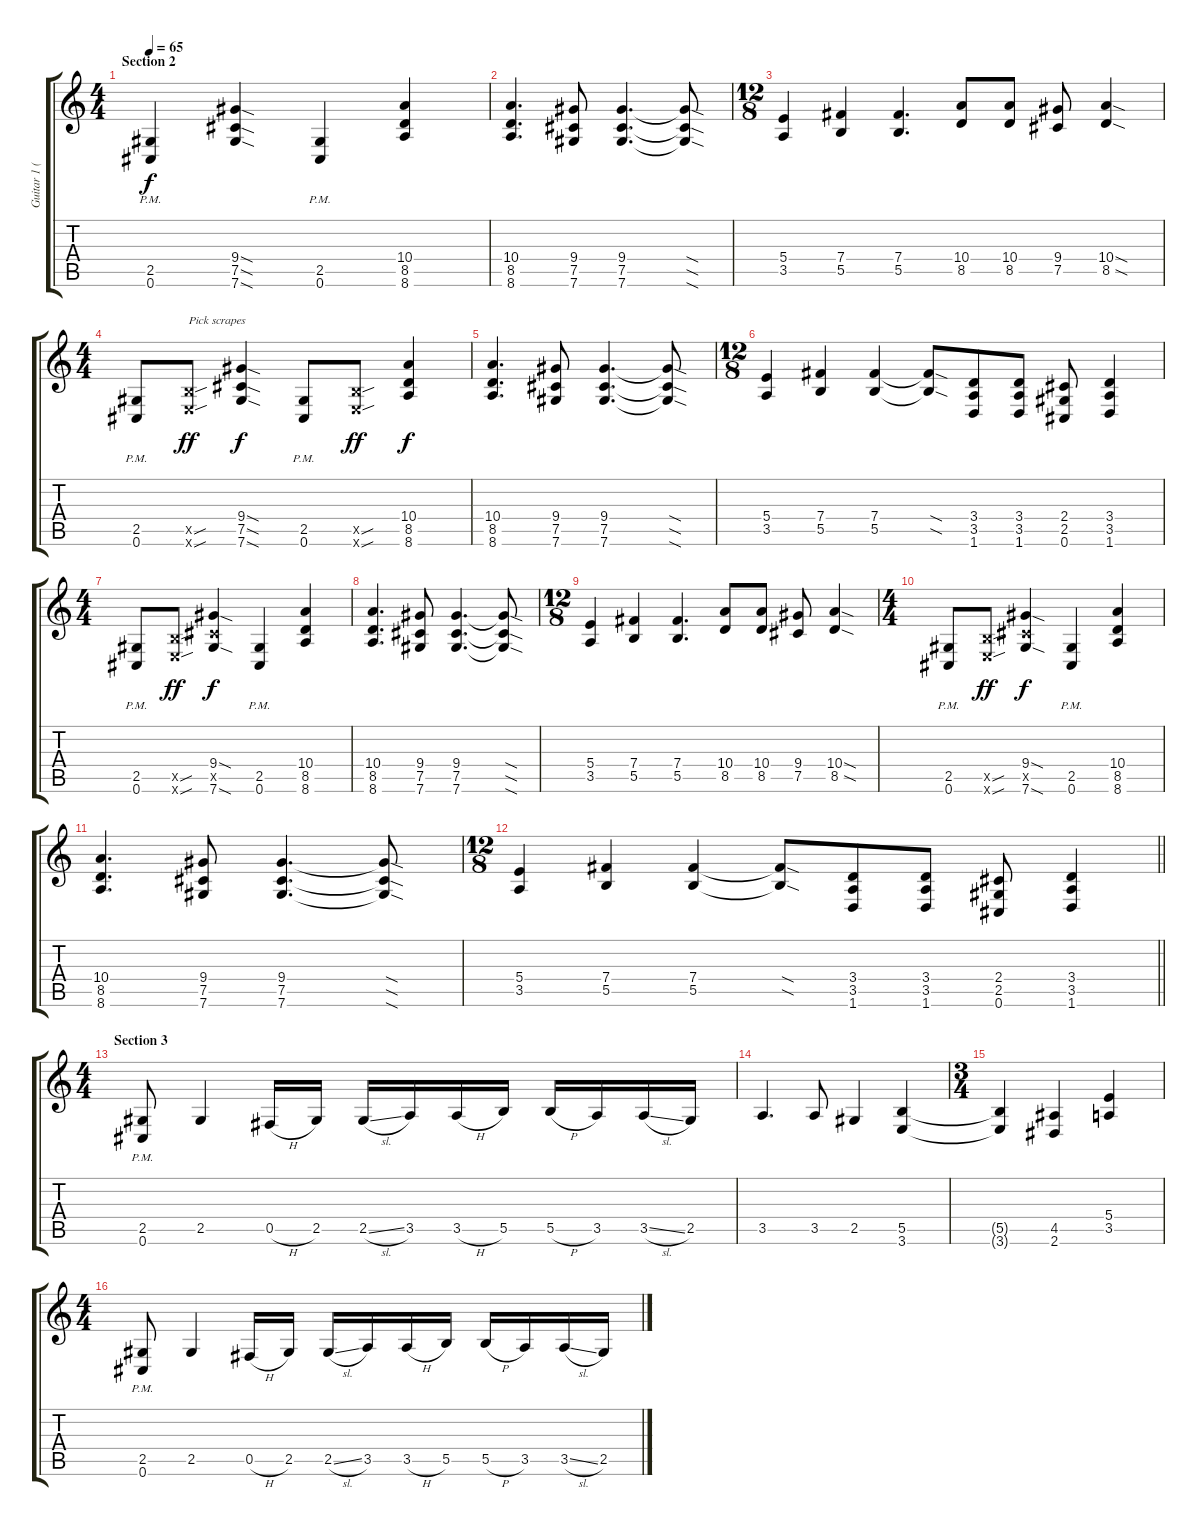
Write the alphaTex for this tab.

\track ("Guitar 1 (Distortion)" "Guitar 1 (") {instrument distortionguitar}
\staff {score tabs}
\tuning (Db4 Ab3 E3 B2 Gb2 Db2) {hide}
\ts (4 4)
\section ("" "Section 2")
\tempo 65
\clef g2
\ks c
(2.5{pm} 0.6{pm}).4{dy f} (9.4{sod} 7.5{sod} 7.6{sod}).4 (2.5{pm} 0.6{pm}).4 (10.4 8.5 8.6).4 |
(10.4 8.5 8.6).4{d} (9.4 7.5 7.6).8 (9.4 7.5 7.6).4{d} (9.4{sod t} 7.5{sod t} 7.6{sod t}).8 |
\ts (12 8)
(5.4 3.5).4 (7.4 5.5).4 (7.4 5.5).4{d} (10.4 8.5).8 (10.4 8.5).8 (9.4 7.5).8 (10.4{sod} 8.5{sod}).4 |
\ts (4 4)
(2.5{pm} 0.6{pm}).8 (5.5{sou x} 3.6{sou x}).8{txt "Pick scrapes" dy ff instrument guitarfretnoise} (9.4{sod} 7.5{sod} 7.6{sod}).4{dy f instrument distortionguitar} (2.5{pm} 0.6{pm}).8 (5.5{sou x} 3.6{sou x}).8{dy ff instrument guitarfretnoise} (10.4 8.5 8.6).4{dy f instrument distortionguitar} |
(10.4 8.5 8.6).4{d} (9.4 7.5 7.6).8 (9.4 7.5 7.6).4{d} (9.4{sod t} 7.5{sod t} 7.6{sod t}).8 |
\ts (12 8)
(5.4 3.5).4 (7.4 5.5).4 (7.4 5.5).4 (7.4{sod t} 5.5{sod t}).8 (3.4 3.5 1.6).8 (3.4 3.5 1.6).8 (2.4 2.5 0.6).8 (3.4 3.5 1.6).4 |
\ts (4 4)
(2.5{pm} 0.6{pm}).8 (5.5{sou x} 3.6{sou x}).8{dy ff instrument guitarfretnoise} (9.4{sod} 7.5{x} 7.6{sod}).4{dy f instrument distortionguitar} (2.5{pm} 0.6{pm}).4 (10.4 8.5 8.6).4 |
(10.4 8.5 8.6).4{d} (9.4 7.5 7.6).8 (9.4 7.5 7.6).4{d} (9.4{sod t} 7.5{sod t} 7.6{sod t}).8 |
\ts (12 8)
(5.4 3.5).4 (7.4 5.5).4 (7.4 5.5).4{d} (10.4 8.5).8 (10.4 8.5).8 (9.4 7.5).8 (10.4{sod} 8.5{sod}).4 |
\ts (4 4)
(2.5{pm} 0.6{pm}).8 (5.5{sou x} 3.6{sou x}).8{dy ff instrument guitarfretnoise} (9.4{sod} 7.5{x} 7.6{sod}).4{dy f instrument distortionguitar} (2.5{pm} 0.6{pm}).4 (10.4 8.5 8.6).4 |
(10.4 8.5 8.6).4{d} (9.4 7.5 7.6).8 (9.4 7.5 7.6).4{d} (9.4{sod t} 7.5{sod t} 7.6{sod t}).8 |
\ts (12 8)
\barLineRight lightlight
(5.4 3.5).4 (7.4 5.5).4 (7.4 5.5).4 (7.4{sod t} 5.5{sod t}).8 (3.4 3.5 1.6).8 (3.4 3.5 1.6).8 (2.4 2.5 0.6).8 (3.4 3.5 1.6).4 |
\ts (4 4)
\section ("" "Section 3")
(2.5{pm} 0.6{pm}).8 2.5.4 0.5{h}.16 2.5.16 2.5{sl}.16 3.5.16 3.5{h}.16 5.5.16 5.5{h}.16 3.5.16 3.5{sl}.16 2.5.16 |
3.5.4{d} 3.5.8 2.5.4 (5.5 3.6).4 |
\ts (3 4)
(5.5{t} 3.6{t}).4 (4.5 2.6).4 (5.4 3.5).4 |
\ts (4 4)
(2.5{pm} 0.6{pm}).8 2.5.4 0.5{h}.16 2.5.16 2.5{sl}.16 3.5.16 3.5{h}.16 5.5.16 5.5{h}.16 3.5.16 3.5{sl}.16 2.5.16
